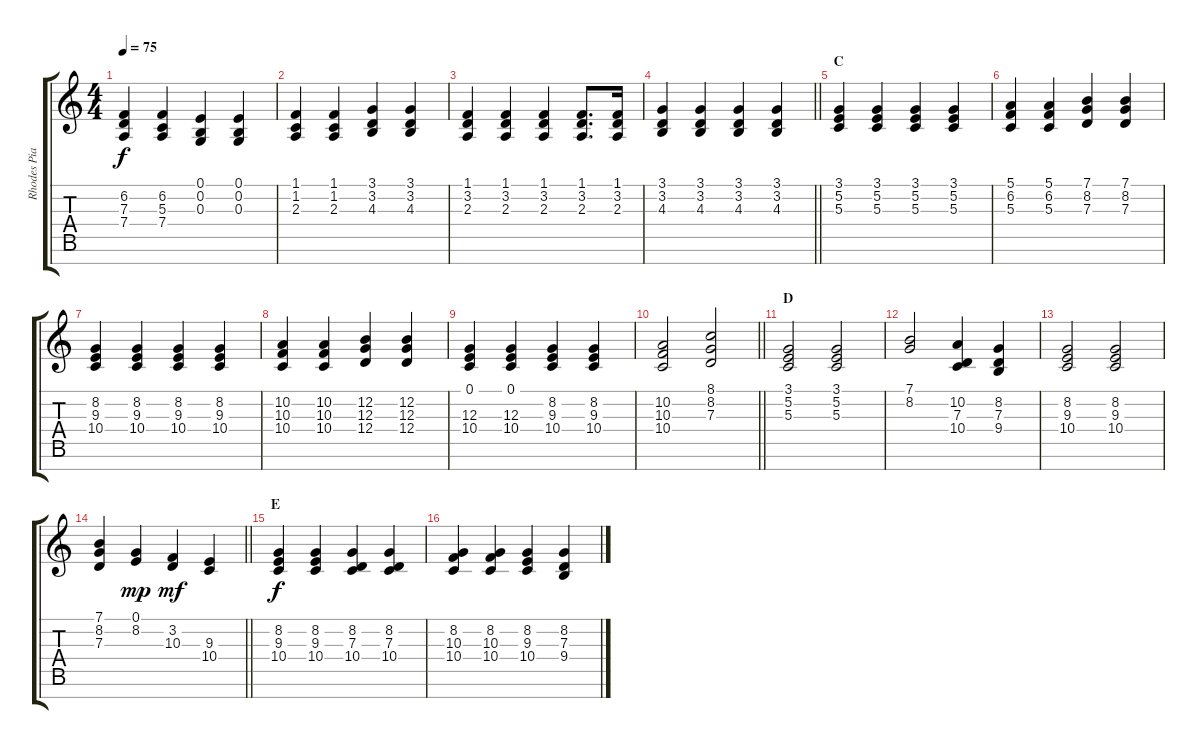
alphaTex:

\track ("Rhodes Piano" "Rhodes Pia") {instrument electricpiano1}
\staff {score tabs}
\tuning (E4 B3 G3 D3 A2 E2 B1) {hide}
\ts (4 4)
\tempo 75
\clef g2
\ks c
(6.2 7.3 7.4).4{dy f} (6.2 5.3 7.4).4 (0.1 0.2 0.3).4 (0.1 0.2 0.3).4 |
(1.1 1.2 2.3).4 (1.1 1.2 2.3).4 (3.1 3.2 4.3).4 (3.1 3.2 4.3).4 |
(1.1 3.2 2.3).4 (1.1 3.2 2.3).4 (1.1 3.2 2.3).4 (1.1 3.2 2.3).8{d} (1.1 3.2 2.3).16 |
\barLineRight lightlight
(3.1 3.2 4.3).4 (3.1 3.2 4.3).4 (3.1 3.2 4.3).4 (3.1 3.2 4.3).4 |
\section ("" "C")
(3.1 5.2 5.3).4 (3.1 5.2 5.3).4 (3.1 5.2 5.3).4 (3.1 5.2 5.3).4 |
(5.1 6.2 5.3).4 (5.1 6.2 5.3).4 (7.1 8.2 7.3).4 (7.1 8.2 7.3).4 |
(8.2 9.3 10.4).4 (8.2 9.3 10.4).4 (8.2 9.3 10.4).4 (8.2 9.3 10.4).4 |
(10.2 10.3 10.4).4 (10.2 10.3 10.4).4 (12.2 12.3 12.4).4 (12.2 12.3 12.4).4 |
(0.1 12.3 10.4).4 (0.1 12.3 10.4).4 (8.2 9.3 10.4).4 (8.2 9.3 10.4).4 |
\barLineRight lightlight
(10.2 10.3 10.4).2 (8.1 8.2 7.3).2 |
\section ("" "D")
(3.1 5.2 5.3).2 (3.1 5.2 5.3).2 |
(7.1 8.2).2 (10.2 7.3 10.4).4 (8.2 7.3 9.4).4 |
(8.2 9.3 10.4).2 (8.2 9.3 10.4).2 |
\barLineRight lightlight
(7.1 8.2 7.3).4 (0.1 8.2).4{dy mp} (3.2 10.3).4{dy mf} (9.3 10.4).4 |
\section ("" "E")
(8.2 9.3 10.4).4{dy f} (8.2 9.3 10.4).4 (8.2 7.3 10.4).4 (8.2 7.3 10.4).4 |
(8.2 10.3 10.4).4 (8.2 10.3 10.4).4 (8.2 9.3 10.4).4 (8.2 7.3 9.4).4
